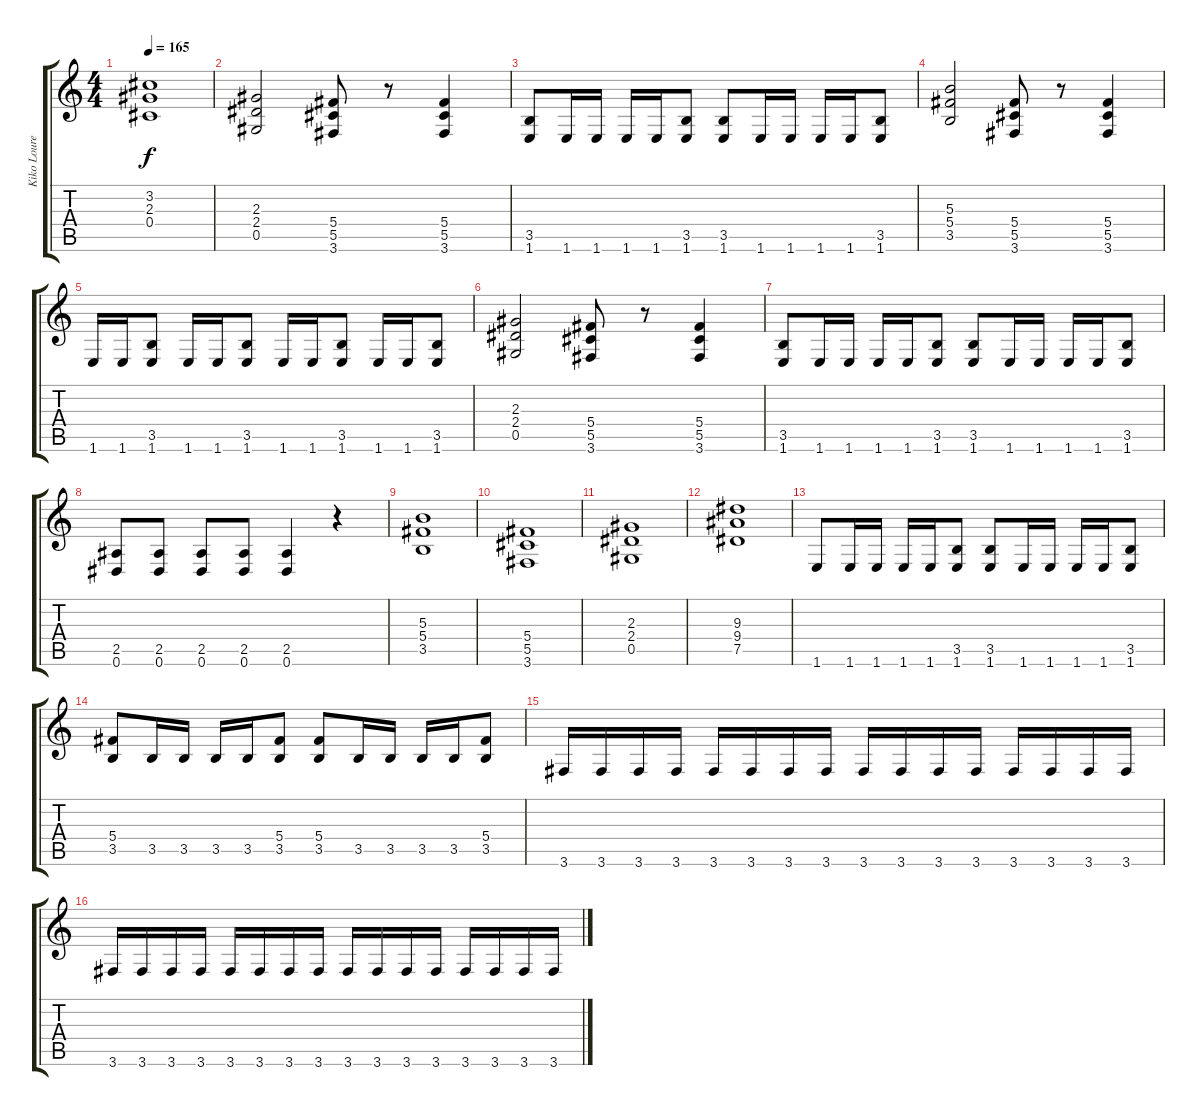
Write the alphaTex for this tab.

\track ("Kiko Loureiro" "Kiko Loure") {instrument distortionguitar}
\staff {score tabs}
\tuning (Eb4 Bb3 Gb3 Db3 Ab2 Eb2) {hide}
\ts (4 4)
\tempo 165
\clef g2
\ks c
(3.2 2.3 0.4).1{dy f} |
(2.3 2.4 0.5).2 (5.4 5.5 3.6).8 r.8 (5.4 5.5 3.6).4 |
(3.5 1.6).8 1.6.16 1.6.16 1.6.16 1.6.16 (3.5 1.6).8 (3.5 1.6).8 1.6.16 1.6.16 1.6.16 1.6.16 (3.5 1.6).8 |
(5.3 5.4 3.5).2 (5.4 5.5 3.6).8 r.8 (5.4 5.5 3.6).4 |
1.6.16 1.6.16 (3.5 1.6).8 1.6.16 1.6.16 (3.5 1.6).8 1.6.16 1.6.16 (3.5 1.6).8 1.6.16 1.6.16 (3.5 1.6).8 |
(2.3 2.4 0.5).2 (5.4 5.5 3.6).8 r.8 (5.4 5.5 3.6).4 |
(3.5 1.6).8 1.6.16 1.6.16 1.6.16 1.6.16 (3.5 1.6).8 (3.5 1.6).8 1.6.16 1.6.16 1.6.16 1.6.16 (3.5 1.6).8 |
(2.5 0.6).8 (2.5 0.6).8 (2.5 0.6).8 (2.5 0.6).8 (2.5 0.6).4 r.4 |
(5.3 5.4 3.5).1 |
(5.4 5.5 3.6).1 |
(2.3 2.4 0.5).1 |
(9.3 9.4 7.5).1 |
1.6.8 1.6.16 1.6.16 1.6.16 1.6.16 (3.5 1.6).8 (3.5 1.6).8 1.6.16 1.6.16 1.6.16 1.6.16 (3.5 1.6).8 |
(5.4 3.5).8 3.5.16 3.5.16 3.5.16 3.5.16 (5.4 3.5).8 (5.4 3.5).8 3.5.16 3.5.16 3.5.16 3.5.16 (5.4 3.5).8 |
3.6.16 3.6.16 3.6.16 3.6.16 3.6.16 3.6.16 3.6.16 3.6.16 3.6.16 3.6.16 3.6.16 3.6.16 3.6.16 3.6.16 3.6.16 3.6.16 |
3.6.16 3.6.16 3.6.16 3.6.16 3.6.16 3.6.16 3.6.16 3.6.16 3.6.16 3.6.16 3.6.16 3.6.16 3.6.16 3.6.16 3.6.16 3.6.16
